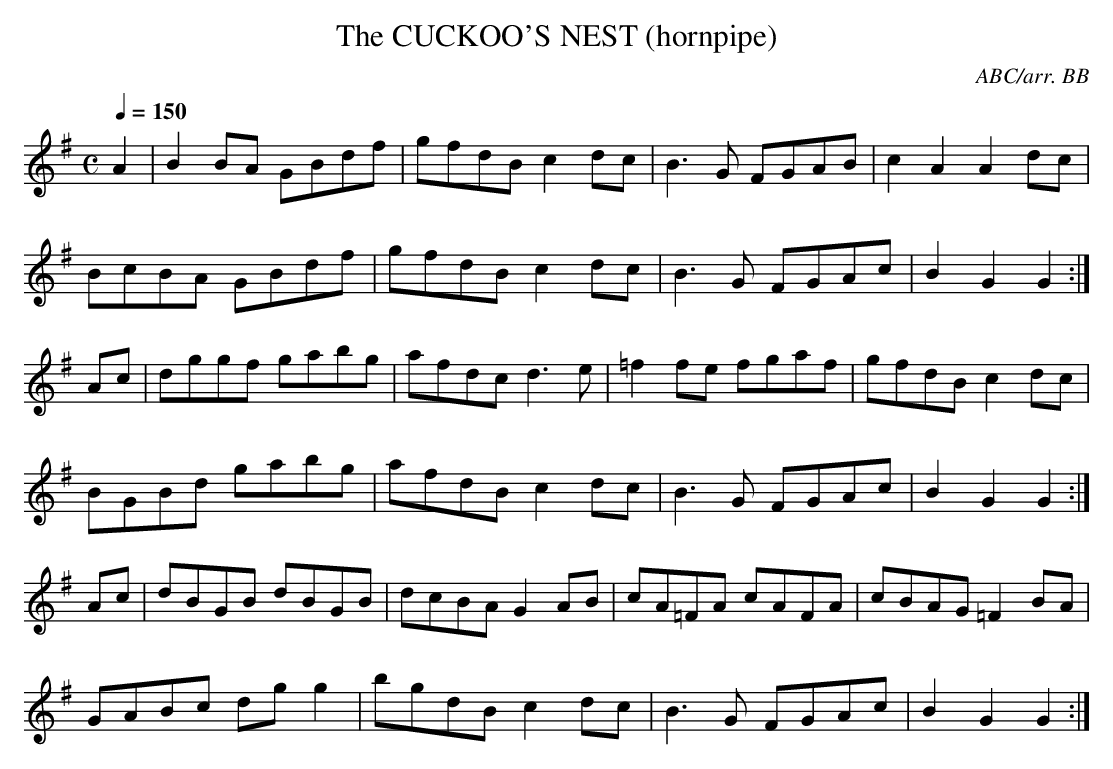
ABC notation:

X:1
T:CUCKOO'S NEST (hornpipe), The
C:ABC/arr. BB
L:1/8
Q:1/4=150
M:C
K:G
A2|B2BA GBdf|gfdB c2dc|B3G FGAB|c2A2 A2dc|
BcBA GBdf|gfdB c2dc|B3G FGAc|B2G2 G2:|
Ac|dggf gabg|afdc d3e|=f2fe fgaf|gfdB c2dc|
BGBd gabg|afdB c2dc|B3G FGAc|B2G2 G2:|
Ac|dBGB dBGB|dcBA G2AB|cA=FA cAFA|cBAG =F2BA|
GABc dgg2|bgdB c2dc|B3G FGAc|B2G2 G2:|
